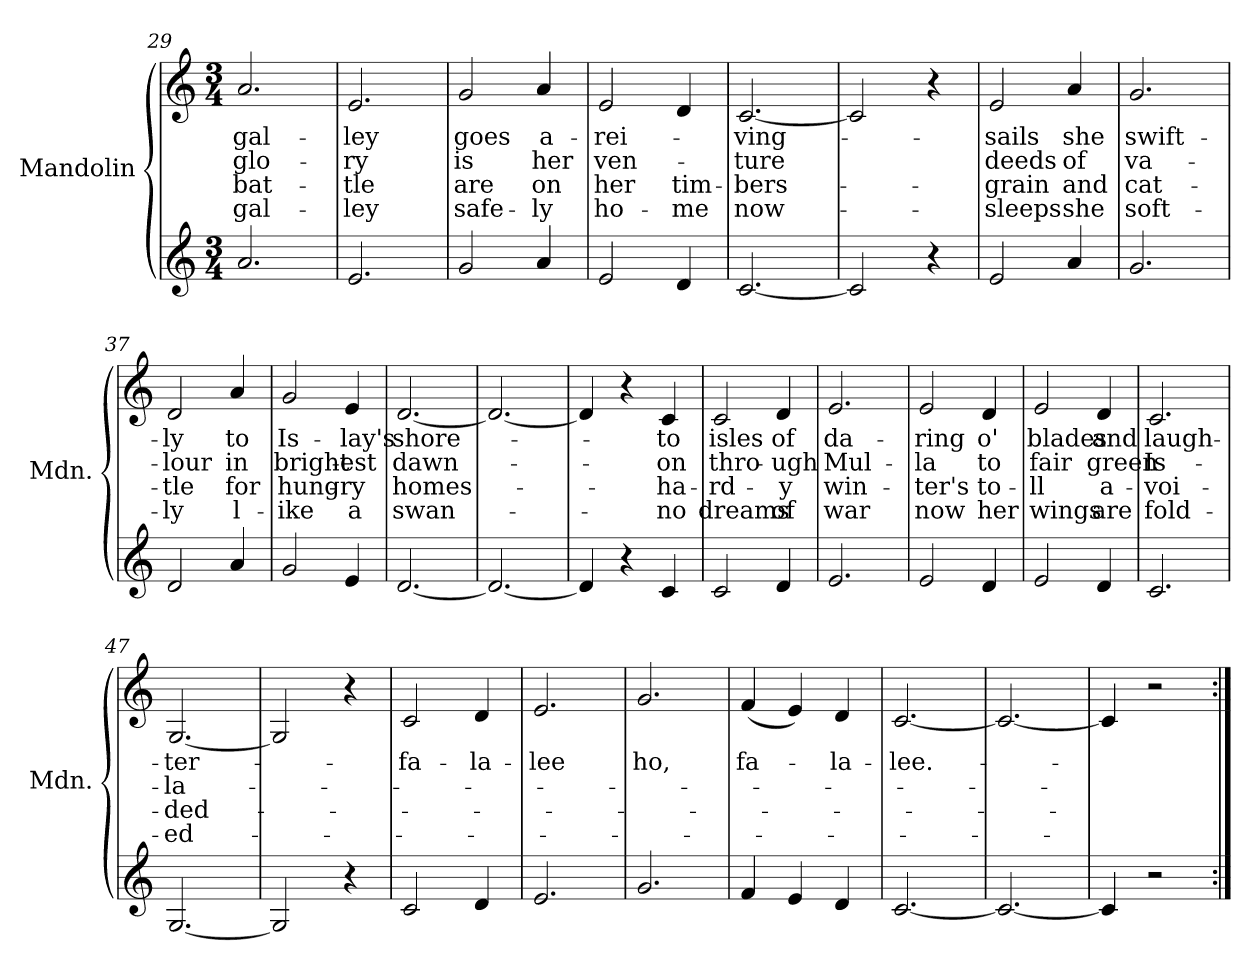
**kern	**kern	**text	**text	**text	**text
*part1	*part1	*part1	*part1	*part1	*part1
*staff2	*staff1	*staff1	*staff1	*staff1	*staff1
*I"Mandolin	*	*	*	*	*
*I'Mdn.	*	*	*	*	*
*	*clefG2	*	*	*	*
*k[]	*k[]	*	*	*	*
*M3/4	*M3/4	*	*	*	*
=29	=29	=29	=29	=29	=29
!	!	!LO:LY:b:color=#000000	!LO:LY:b:color=#074080	!LO:LY:b:color=#000000	!LO:LY:b:color=#074080
2.a	2.a/	gal-	glo-	bat-	gal-
=30	=30	=30	=30	=30	=30
!	!	!LO:LY:b:color=#000000	!LO:LY:b:color=#074080	!LO:LY:b:color=#000000	!LO:LY:b:color=#074080
2.e	2.e/	-ley	-ry	-tle	-ley
=31	=31	=31	=31	=31	=31
!	!	!LO:LY:b:color=#000000	!LO:LY:b:color=#074080	!LO:LY:b:color=#000000	!LO:LY:b:color=#074080
2g	2g/	goes	is	are	safe-
!	!	!LO:LY:b:color=#000000	!LO:LY:b:color=#074080	!LO:LY:b:color=#000000	!LO:LY:b:color=#074080
4a	4a/	a-	her	on	-ly
=32	=32	=32	=32	=32	=32
!	!	!LO:LY:b:color=#000000	!LO:LY:b:color=#074080	!LO:LY:b:color=#000000	!LO:LY:b:color=#074080
2e	2e/	-rei-	ven-	her	ho-
!	!	!	!	!LO:LY:b:color=#000000	!LO:LY:b:color=#074080
4d	4d/	.	.	tim-	-me
=33	=33	=33	=33	=33	=33
!	!	!LO:LY:b:color=#000000	!LO:LY:b:color=#074080	!LO:LY:b:color=#000000	!LO:LY:b:color=#074080
[2.c	[2.c/	-ving-	-ture	-bers-	now-
=34	=34	=34	=34	=34	=34
2c]	2c/]	.	.	.	.
4r	4r	.	.	.	.
=35	=35	=35	=35	=35	=35
!	!	!LO:LY:b:color=#000000	!LO:LY:b:color=#074080	!LO:LY:b:color=#000000	!LO:LY:b:color=#074080
2e	2e/	-sails	deeds	-grain	-sleeps
!	!	!LO:LY:b:color=#000000	!LO:LY:b:color=#074080	!LO:LY:b:color=#000000	!LO:LY:b:color=#074080
4a	4a/	she	of	and	she
=36	=36	=36	=36	=36	=36
!	!	!LO:LY:b:color=#000000	!LO:LY:b:color=#074080	!LO:LY:b:color=#000000	!LO:LY:b:color=#074080
2.g	2.g/	swift-	va-	cat-	soft-
=37	=37	=37	=37	=37	=37
!	!	!LO:LY:b:color=#000000	!LO:LY:b:color=#074080	!LO:LY:b:color=#000000	!LO:LY:b:color=#074080
2d	2d/	-ly	-lour	-tle	-ly
!	!	!LO:LY:b:color=#000000	!LO:LY:b:color=#074080	!LO:LY:b:color=#000000	!LO:LY:b:color=#074080
4a	4a/	to	in	for	l-
=38	=38	=38	=38	=38	=38
!	!	!LO:LY:b:color=#000000	!LO:LY:b:color=#074080	!LO:LY:b:color=#000000	!LO:LY:b:color=#074080
2g	2g/	Is-	bright-	hung-	-ike
!	!	!LO:LY:b:color=#000000	!LO:LY:b:color=#074080	!LO:LY:b:color=#000000	!LO:LY:b:color=#074080
4e	4e/	-lay's	-est	-ry	a
=39	=39	=39	=39	=39	=39
!	!	!LO:LY:b:color=#000000	!LO:LY:b:color=#074080	!LO:LY:b:color=#000000	!LO:LY:b:color=#074080
[2.d	[2.d/	shore-	dawn-	homes-	swan-
!!LO:LB:g=z
=40	=40	=40	=40	=40	=40
2.d_	2.d/_	.	.	.	.
=41	=41	=41	=41	=41	=41
4d]	4d/]	.	.	.	.
4r	4r	.	.	.	.
!	!	!LO:LY:b:color=#000000	!LO:LY:b:color=#074080	!LO:LY:b:color=#000000	!LO:LY:b:color=#074080
4c	4c/	-to	-on	-ha-	-no
=42	=42	=42	=42	=42	=42
!	!	!LO:LY:b:color=#000000	!LO:LY:b:color=#074080	!LO:LY:b:color=#000000	!LO:LY:b:color=#074080
2c	2c/	isles	thro-	-rd-	dreams
!	!	!LO:LY:b:color=#000000	!LO:LY:b:color=#074080	!LO:LY:b:color=#000000	!LO:LY:b:color=#074080
4d	4d/	of	-ugh	-y	of
=43	=43	=43	=43	=43	=43
!	!	!LO:LY:b:color=#000000	!LO:LY:b:color=#074080	!LO:LY:b:color=#000000	!LO:LY:b:color=#074080
2.e	2.e/	da-	Mul-	win-	war
=44	=44	=44	=44	=44	=44
!	!	!LO:LY:b:color=#000000	!LO:LY:b:color=#074080	!LO:LY:b:color=#000000	!LO:LY:b:color=#074080
2e	2e/	-ring	-la	-ter's	now
!	!	!LO:LY:b:color=#000000	!LO:LY:b:color=#074080	!LO:LY:b:color=#000000	!LO:LY:b:color=#074080
4d	4d/	o'	to	to-	her
=45	=45	=45	=45	=45	=45
!	!	!LO:LY:b:color=#000000	!LO:LY:b:color=#074080	!LO:LY:b:color=#000000	!LO:LY:b:color=#074080
2e	2e/	blades	fair	-ll	wings
!	!	!LO:LY:b:color=#000000	!LO:LY:b:color=#074080	!LO:LY:b:color=#000000	!LO:LY:b:color=#074080
4d	4d/	and	green	a-	are
=46	=46	=46	=46	=46	=46
!	!	!LO:LY:b:color=#000000	!LO:LY:b:color=#074080	!LO:LY:b:color=#000000	!LO:LY:b:color=#074080
2.c	2.c/	laugh-	Is-	-voi-	fold-
=47	=47	=47	=47	=47	=47
!	!	!LO:LY:b:color=#000000	!LO:LY:b:color=#074080	!LO:LY:b:color=#000000	!LO:LY:b:color=#074080
[2.G	[2.G/	-ter-	-la-	-ded-	-ed-
=48	=48	=48	=48	=48	=48
2G]	2G/]	.	.	.	.
4r	4r	.	.	.	.
!!LO:LB:g=z
=49	=49	=49	=49	=49	=49
!	!	!LO:LY:b:color=#000000	!	!	!
2c	2c/	-fa-	.	.	.
!	!	!LO:LY:b:color=#000000	!	!	!
4d	4d/	-la-	.	.	.
=50	=50	=50	=50	=50	=50
!	!	!LO:LY:b:color=#000000	!	!	!
2.e	2.e/	-lee	.	.	.
=51	=51	=51	=51	=51	=51
!	!	!LO:LY:b:color=#000000	!	!	!
2.g	2.g/	ho,	.	.	.
=52	=52	=52	=52	=52	=52
!	!	!LO:LY:b:color=#000000	!	!	!
4f	(<4f/	fa-	.	.	.
4e	4e/)	.	.	.	.
!	!	!LO:LY:b:color=#000000	!	!	!
4d	4d/	-la-	.	.	.
=53	=53	=53	=53	=53	=53
!	!	!LO:LY:b:color=#000000	!	!	!
[2.c	[2.c/	-lee.-	.	.	.
=54	=54	=54	=54	=54	=54
2.c_	2.c/_	.	.	.	.
=55	=55	=55	=55	=55	=55
4c]	4c/]	.	.	.	.
2r	2r	.	.	.	.
=:|!	=:|!	=:|!	=:|!	=:|!	=:|!
*-	*-	*-	*-	*-	*-
